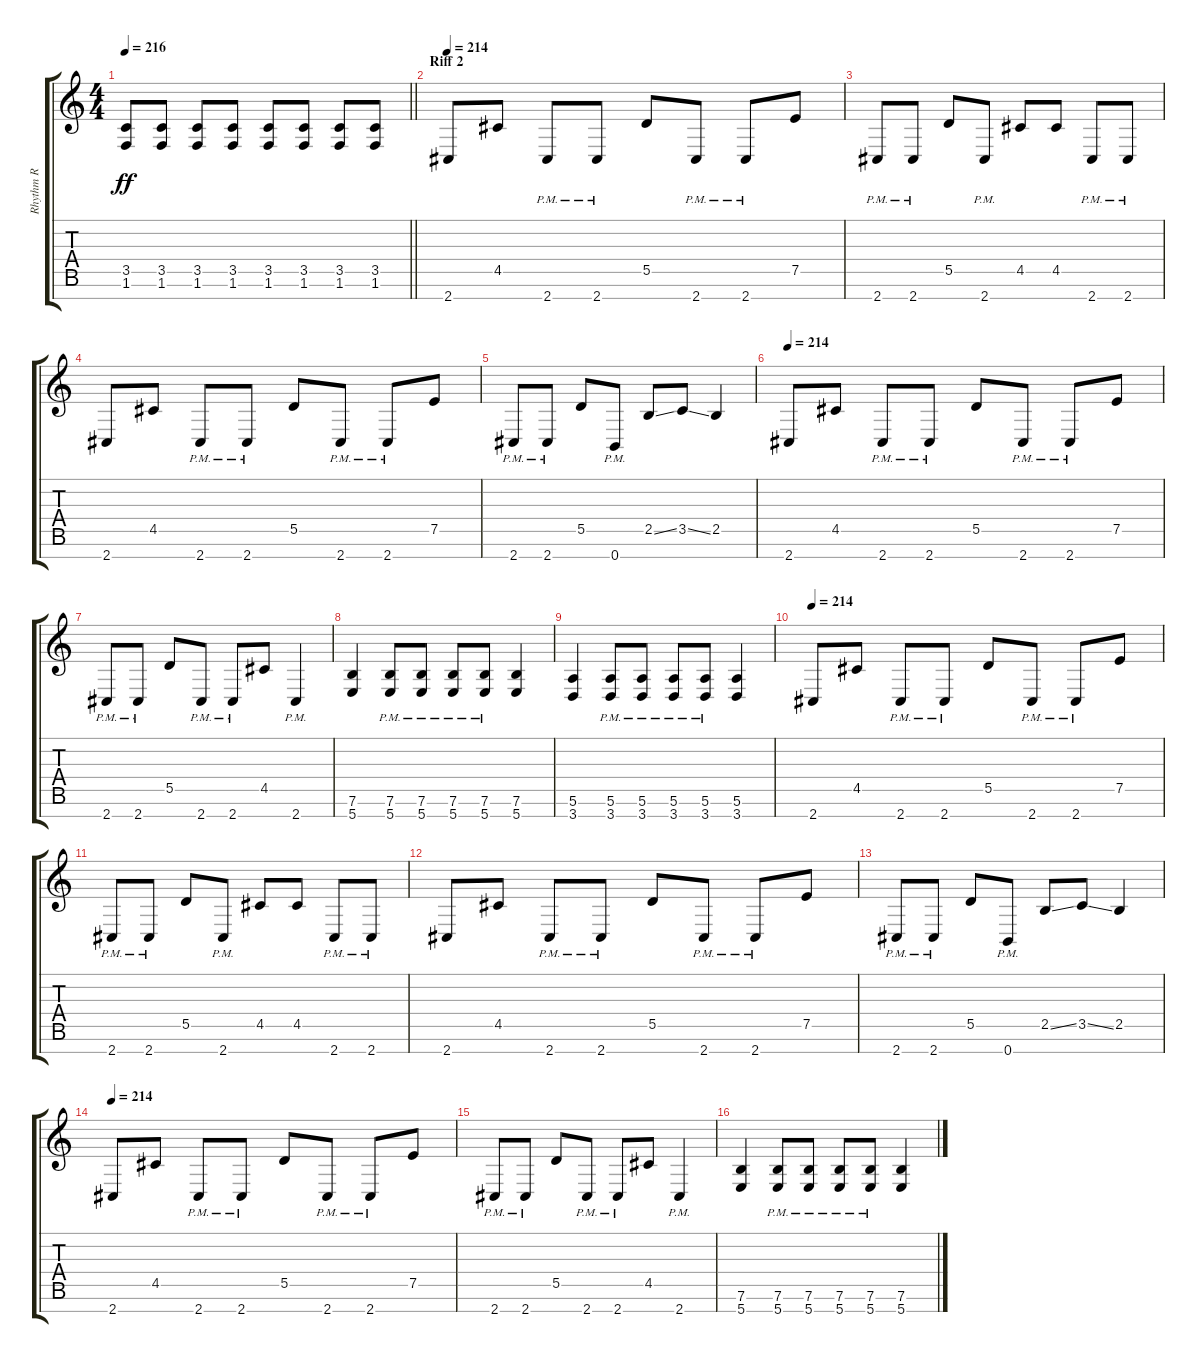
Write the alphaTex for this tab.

\track ("Rhythm R" "Rhythm R") {instrument overdrivenguitar}
\staff {score tabs}
\tuning (E4 B3 G3 D3 A2 E2 B1) {hide}
\ts (4 4)
\tempo 216
\clef g2
\barLineRight lightlight
\ks c
(3.5 1.6).8{dy ff} (3.5 1.6).8 (3.5 1.6).8 (3.5 1.6).8 (3.5 1.6).8 (3.5 1.6).8 (3.5 1.6).8 (3.5 1.6).8 |
\section ("" "Riff 2")
\tempo 214
2.7.8 4.5.8 2.7{pm}.8 2.7{pm}.8 5.5.8 2.7{pm}.8 2.7{pm}.8 7.5.8 |
2.7{pm}.8 2.7{pm}.8 5.5.8 2.7{pm}.8 4.5.8 4.5.8 2.7{pm}.8 2.7{pm}.8 |
2.7.8 4.5.8 2.7{pm}.8 2.7{pm}.8 5.5.8 2.7{pm}.8 2.7{pm}.8 7.5.8 |
2.7{pm}.8 2.7{pm}.8 5.5.8 0.7{pm}.8 2.5{ss}.8 3.5{ss}.8 2.5.4 |
\tempo 214
2.7.8 4.5.8 2.7{pm}.8 2.7{pm}.8 5.5.8 2.7{pm}.8 2.7{pm}.8 7.5.8 |
2.7{pm}.8 2.7{pm}.8 5.5.8 2.7{pm}.8 2.7{pm}.8 4.5.8 2.7{pm}.4 |
(7.6 5.7).4 (7.6{pm} 5.7{pm}).8 (7.6{pm} 5.7{pm}).8 (7.6{pm} 5.7{pm}).8 (7.6{pm} 5.7{pm}).8 (7.6 5.7).4 |
(5.6 3.7).4 (5.6{pm} 3.7{pm}).8 (5.6{pm} 3.7{pm}).8 (5.6{pm} 3.7{pm}).8 (5.6{pm} 3.7{pm}).8 (5.6 3.7).4 |
\tempo 214
2.7.8 4.5.8 2.7{pm}.8 2.7{pm}.8 5.5.8 2.7{pm}.8 2.7{pm}.8 7.5.8 |
2.7{pm}.8 2.7{pm}.8 5.5.8 2.7{pm}.8 4.5.8 4.5.8 2.7{pm}.8 2.7{pm}.8 |
2.7.8 4.5.8 2.7{pm}.8 2.7{pm}.8 5.5.8 2.7{pm}.8 2.7{pm}.8 7.5.8 |
2.7{pm}.8 2.7{pm}.8 5.5.8 0.7{pm}.8 2.5{ss}.8 3.5{ss}.8 2.5.4 |
\tempo 214
2.7.8 4.5.8 2.7{pm}.8 2.7{pm}.8 5.5.8 2.7{pm}.8 2.7{pm}.8 7.5.8 |
2.7{pm}.8 2.7{pm}.8 5.5.8 2.7{pm}.8 2.7{pm}.8 4.5.8 2.7{pm}.4 |
(7.6 5.7).4 (7.6{pm} 5.7{pm}).8 (7.6{pm} 5.7{pm}).8 (7.6{pm} 5.7{pm}).8 (7.6{pm} 5.7{pm}).8 (7.6 5.7).4
